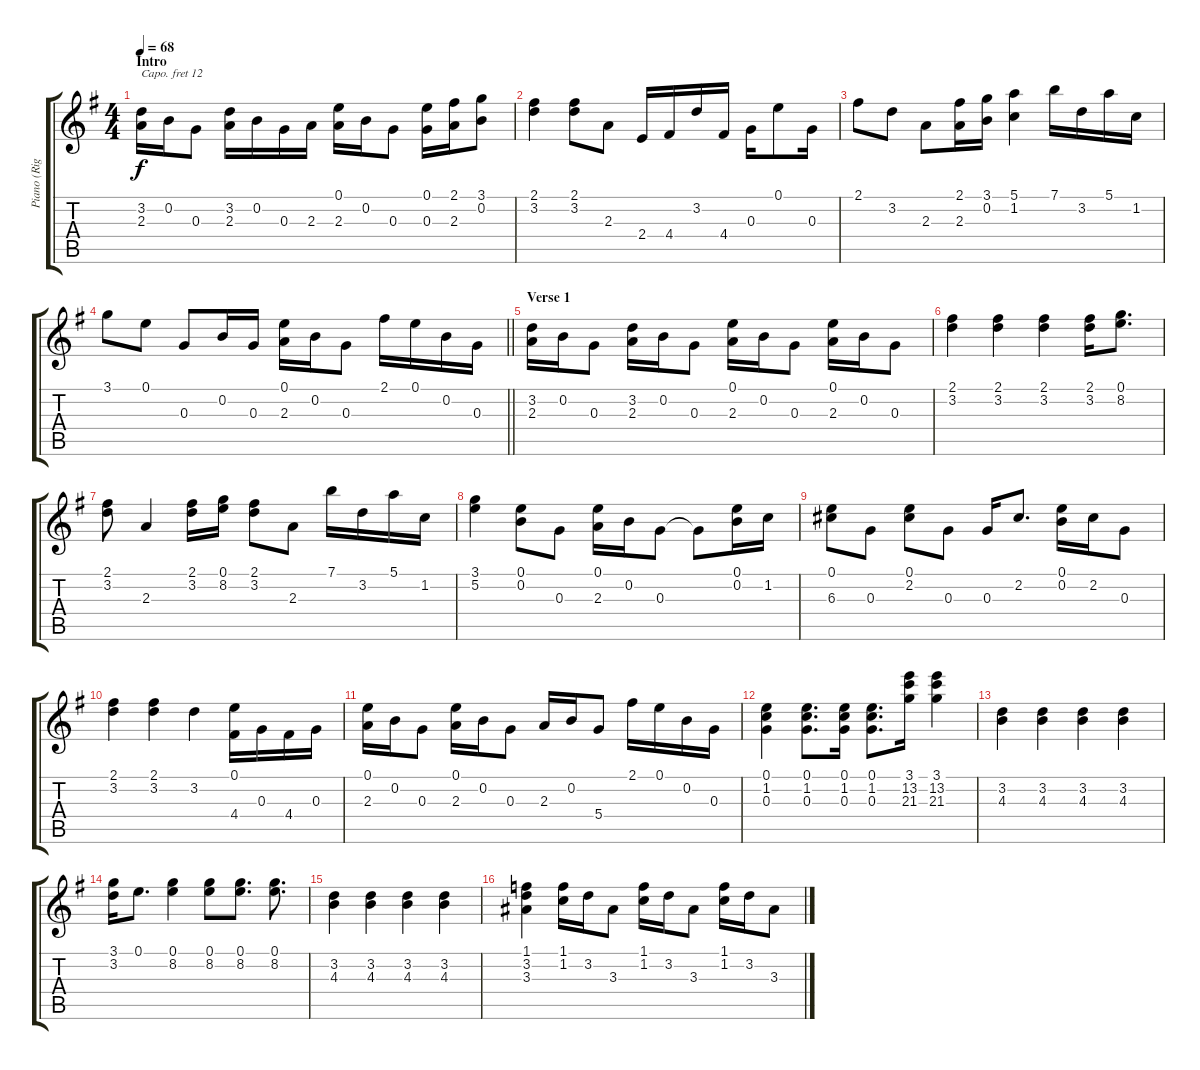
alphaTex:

\track ("Piano (Right Hand)" "Piano (Rig") {instrument acousticgrandpiano}
\staff {score tabs}
\capo 12
\tuning (E4 B3 G3 D3 A2 E2) {hide}
\ts (4 4)
\section ("" "Intro")
\tempo 68
\clef g2
\ks g
(3.2 2.3).16{dy f instrument acousticgrandpiano} 0.2.16 0.3.8 (3.2 2.3).16 0.2.16 0.3.16 2.3.16 (0.1 2.3).16 0.2.16 0.3.8 (0.1 0.3).16 (2.1 2.3).16 (3.1 0.2).8 |
(2.1 3.2).4 (2.1 3.2).8 2.3.8 2.4.16 4.4.16 3.2.16 4.4.16 0.3.16 0.1.8 0.3.16 |
2.1.8 3.2.8 2.3.8 (2.1 2.3).16 (3.1 0.2).16 (5.1 1.2).4 7.1.16 3.2.16 5.1.16 1.2.16 |
\barLineRight lightlight
3.1.8 0.1.8 0.3.8 0.2.16 0.3.16 (0.1 2.3).16 0.2.16 0.3.8 2.1.16 0.1.16 0.2.16 0.3.16 |
\section ("" "Verse 1")
(3.2 2.3).16 0.2.16 0.3.8 (3.2 2.3).16 0.2.16 0.3.8 (0.1 2.3).16 0.2.16 0.3.8 (0.1 2.3).16 0.2.16 0.3.8 |
(2.1 3.2).4 (2.1 3.2).4 (2.1 3.2).4 (2.1 3.2).16 (0.1 8.2).8{d} |
(2.1 3.2).8 2.3.4 (2.1 3.2).16 (0.1 8.2).16 (2.1 3.2).8 2.3.8 7.1.16 3.2.16 5.1.16 1.2.16 |
(3.1 5.2).4 (0.1 0.2).8 0.3.8 (0.1 2.3).16 0.2.16 0.3.8 0.3{t}.8 (0.1 0.2).16 1.2.16 |
(0.1 6.3).8 0.3.8 (0.1 2.2).8 0.3.8 0.3.16 2.2.8{d} (0.1 0.2).16 2.2.16 0.3.8 |
(2.1 3.2).4 (2.1 3.2).4 3.2.4 (0.1 4.4).16 0.3.16 4.4.16 0.3.16 |
(0.1 2.3).16 0.2.16 0.3.8 (0.1 2.3).16 0.2.16 0.3.8 2.3.16 0.2.16 5.4.8 2.1.16 0.1.16 0.2.16 0.3.16 |
(0.1 1.2 0.3).4 (0.1 1.2 0.3).8{d} (0.1 1.2 0.3).16 (0.1 1.2 0.3).8{d} (3.1 13.2 21.3).16 (3.1 13.2 21.3).4 |
(3.2 4.3).4 (3.2 4.3).4 (3.2 4.3).4 (3.2 4.3).4 |
(3.1 3.2).16 0.1.8{d} (0.1 8.2).4 (0.1 8.2).8 (0.1 8.2).8{d} (0.1 8.2).8{d} |
(3.2 4.3).4 (3.2 4.3).4 (3.2 4.3).4 (3.2 4.3).4 |
(1.1 3.2 3.3).4 (1.1 1.2).16 3.2.16 3.3.8 (1.1 1.2).16 3.2.16 3.3.8 (1.1 1.2).16 3.2.16 3.3.8
